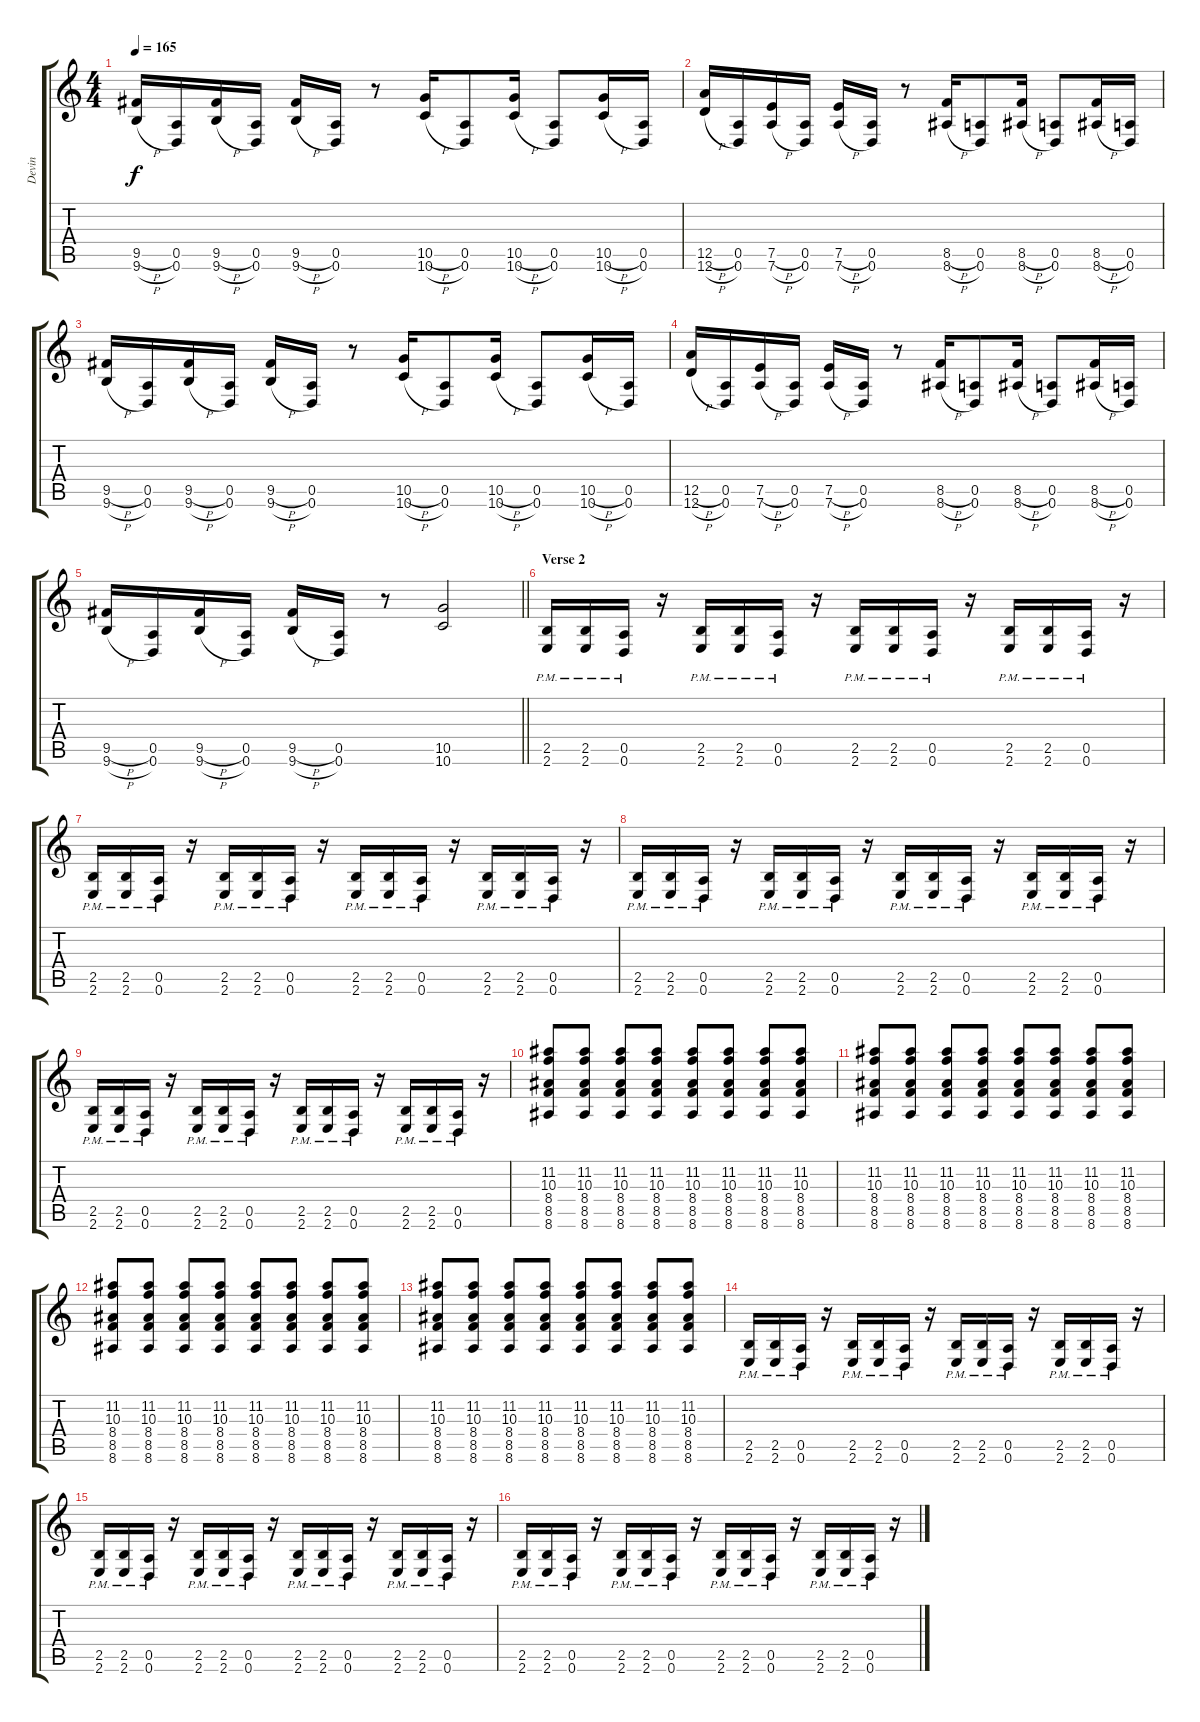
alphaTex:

\track ("Devin" "Devin") {instrument distortionguitar}
\staff {score tabs}
\tuning (E4 B3 G3 D3 A2 D2) {hide}
\ts (4 4)
\tempo 165
\clef g2
\ks c
(9.5{h} 9.6{h}).16{dy f} (0.5 0.6).16 (9.5{h} 9.6{h}).16 (0.5 0.6).16 (9.5{h} 9.6{h}).16 (0.5 0.6).16 r.8 (10.5{h} 10.6{h}).16 (0.5 0.6).8 (10.5{h} 10.6{h}).16 (0.5 0.6).8 (10.5{h} 10.6{h}).16 (0.5 0.6).16 |
(12.5{h} 12.6{h}).16 (0.5 0.6).16 (7.5{h} 7.6{h}).16 (0.5 0.6).16 (7.5{h} 7.6{h}).16 (0.5 0.6).16 r.8 (8.5{h} 8.6{h}).16 (0.5 0.6).8 (8.5{h} 8.6{h}).16 (0.5 0.6).8 (8.5{h} 8.6{h}).16 (0.5 0.6).16 |
(9.5{h} 9.6{h}).16 (0.5 0.6).16 (9.5{h} 9.6{h}).16 (0.5 0.6).16 (9.5{h} 9.6{h}).16 (0.5 0.6).16 r.8 (10.5{h} 10.6{h}).16 (0.5 0.6).8 (10.5{h} 10.6{h}).16 (0.5 0.6).8 (10.5{h} 10.6{h}).16 (0.5 0.6).16 |
(12.5{h} 12.6{h}).16 (0.5 0.6).16 (7.5{h} 7.6{h}).16 (0.5 0.6).16 (7.5{h} 7.6{h}).16 (0.5 0.6).16 r.8 (8.5{h} 8.6{h}).16 (0.5 0.6).8 (8.5{h} 8.6{h}).16 (0.5 0.6).8 (8.5{h} 8.6{h}).16 (0.5 0.6).16 |
\barLineRight lightlight
(9.5{h} 9.6{h}).16 (0.5 0.6).16 (9.5{h} 9.6{h}).16 (0.5 0.6).16 (9.5{h} 9.6{h}).16 (0.5 0.6).16 r.8 (10.5 10.6).2 |
\section ("" "Verse 2")
(2.5{pm} 2.6{pm}).16 (2.5{pm} 2.6{pm}).16 (0.5{pm} 0.6{pm}).16 r.16 (2.5{pm} 2.6{pm}).16 (2.5{pm} 2.6{pm}).16 (0.5{pm} 0.6{pm}).16 r.16 (2.5{pm} 2.6{pm}).16 (2.5{pm} 2.6{pm}).16 (0.5{pm} 0.6{pm}).16 r.16 (2.5{pm} 2.6{pm}).16 (2.5{pm} 2.6{pm}).16 (0.5{pm} 0.6{pm}).16 r.16 |
(2.5{pm} 2.6{pm}).16 (2.5{pm} 2.6{pm}).16 (0.5{pm} 0.6{pm}).16 r.16 (2.5{pm} 2.6{pm}).16 (2.5{pm} 2.6{pm}).16 (0.5{pm} 0.6{pm}).16 r.16 (2.5{pm} 2.6{pm}).16 (2.5{pm} 2.6{pm}).16 (0.5{pm} 0.6{pm}).16 r.16 (2.5{pm} 2.6{pm}).16 (2.5{pm} 2.6{pm}).16 (0.5{pm} 0.6{pm}).16 r.16 |
(2.5{pm} 2.6{pm}).16 (2.5{pm} 2.6{pm}).16 (0.5{pm} 0.6{pm}).16 r.16 (2.5{pm} 2.6{pm}).16 (2.5{pm} 2.6{pm}).16 (0.5{pm} 0.6{pm}).16 r.16 (2.5{pm} 2.6{pm}).16 (2.5{pm} 2.6{pm}).16 (0.5{pm} 0.6{pm}).16 r.16 (2.5{pm} 2.6{pm}).16 (2.5{pm} 2.6{pm}).16 (0.5{pm} 0.6{pm}).16 r.16 |
(2.5{pm} 2.6{pm}).16 (2.5{pm} 2.6{pm}).16 (0.5{pm} 0.6{pm}).16 r.16 (2.5{pm} 2.6{pm}).16 (2.5{pm} 2.6{pm}).16 (0.5{pm} 0.6{pm}).16 r.16 (2.5{pm} 2.6{pm}).16 (2.5{pm} 2.6{pm}).16 (0.5{pm} 0.6{pm}).16 r.16 (2.5{pm} 2.6{pm}).16 (2.5{pm} 2.6{pm}).16 (0.5{pm} 0.6{pm}).16 r.16 |
(11.2 10.3 8.4 8.5 8.6).8 (11.2 10.3 8.4 8.5 8.6).8 (11.2 10.3 8.4 8.5 8.6).8 (11.2 10.3 8.4 8.5 8.6).8 (11.2 10.3 8.4 8.5 8.6).8 (11.2 10.3 8.4 8.5 8.6).8 (11.2 10.3 8.4 8.5 8.6).8 (11.2 10.3 8.4 8.5 8.6).8 |
(11.2 10.3 8.4 8.5 8.6).8 (11.2 10.3 8.4 8.5 8.6).8 (11.2 10.3 8.4 8.5 8.6).8 (11.2 10.3 8.4 8.5 8.6).8 (11.2 10.3 8.4 8.5 8.6).8 (11.2 10.3 8.4 8.5 8.6).8 (11.2 10.3 8.4 8.5 8.6).8 (11.2 10.3 8.4 8.5 8.6).8 |
(11.2 10.3 8.4 8.5 8.6).8 (11.2 10.3 8.4 8.5 8.6).8 (11.2 10.3 8.4 8.5 8.6).8 (11.2 10.3 8.4 8.5 8.6).8 (11.2 10.3 8.4 8.5 8.6).8 (11.2 10.3 8.4 8.5 8.6).8 (11.2 10.3 8.4 8.5 8.6).8 (11.2 10.3 8.4 8.5 8.6).8 |
(11.2 10.3 8.4 8.5 8.6).8 (11.2 10.3 8.4 8.5 8.6).8 (11.2 10.3 8.4 8.5 8.6).8 (11.2 10.3 8.4 8.5 8.6).8 (11.2 10.3 8.4 8.5 8.6).8 (11.2 10.3 8.4 8.5 8.6).8 (11.2 10.3 8.4 8.5 8.6).8 (11.2 10.3 8.4 8.5 8.6).8 |
(2.5{pm} 2.6{pm}).16 (2.5{pm} 2.6{pm}).16 (0.5{pm} 0.6{pm}).16 r.16 (2.5{pm} 2.6{pm}).16 (2.5{pm} 2.6{pm}).16 (0.5{pm} 0.6{pm}).16 r.16 (2.5{pm} 2.6{pm}).16 (2.5{pm} 2.6{pm}).16 (0.5{pm} 0.6{pm}).16 r.16 (2.5{pm} 2.6{pm}).16 (2.5{pm} 2.6{pm}).16 (0.5{pm} 0.6{pm}).16 r.16 |
(2.5{pm} 2.6{pm}).16 (2.5{pm} 2.6{pm}).16 (0.5{pm} 0.6{pm}).16 r.16 (2.5{pm} 2.6{pm}).16 (2.5{pm} 2.6{pm}).16 (0.5{pm} 0.6{pm}).16 r.16 (2.5{pm} 2.6{pm}).16 (2.5{pm} 2.6{pm}).16 (0.5{pm} 0.6{pm}).16 r.16 (2.5{pm} 2.6{pm}).16 (2.5{pm} 2.6{pm}).16 (0.5{pm} 0.6{pm}).16 r.16 |
(2.5{pm} 2.6{pm}).16 (2.5{pm} 2.6{pm}).16 (0.5{pm} 0.6{pm}).16 r.16 (2.5{pm} 2.6{pm}).16 (2.5{pm} 2.6{pm}).16 (0.5{pm} 0.6{pm}).16 r.16 (2.5{pm} 2.6{pm}).16 (2.5{pm} 2.6{pm}).16 (0.5{pm} 0.6{pm}).16 r.16 (2.5{pm} 2.6{pm}).16 (2.5{pm} 2.6{pm}).16 (0.5{pm} 0.6{pm}).16 r.16
